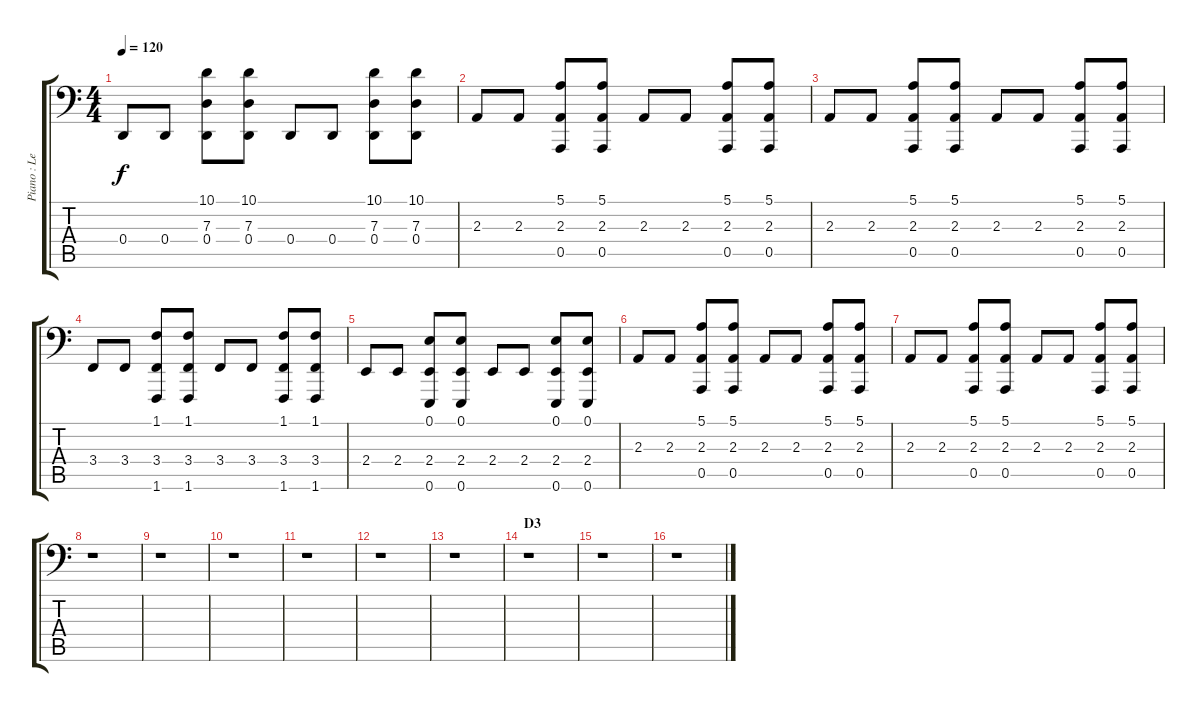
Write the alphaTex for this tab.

\track ("Piano : Left Hand" "Piano : Le") {instrument rockorgan}
\staff {score tabs}
\tuning (E3 B2 G2 D2 A1 E1) {hide}
\ts (4 4)
\tempo 120
\clef f4
\ks c
0.4.8{dy f} 0.4.8 (10.1 7.3 0.4).8 (10.1 7.3 0.4).8 0.4.8 0.4.8 (10.1 7.3 0.4).8 (10.1 7.3 0.4).8 |
2.3.8 2.3.8 (5.1 2.3 0.5).8 (5.1 2.3 0.5).8 2.3.8 2.3.8 (5.1 2.3 0.5).8 (5.1 2.3 0.5).8 |
2.3.8 2.3.8 (5.1 2.3 0.5).8 (5.1 2.3 0.5).8 2.3.8 2.3.8 (5.1 2.3 0.5).8 (5.1 2.3 0.5).8 |
3.4.8 3.4.8 (1.1 3.4 1.6).8 (1.1 3.4 1.6).8 3.4.8 3.4.8 (1.1 3.4 1.6).8 (1.1 3.4 1.6).8 |
2.4.8 2.4.8 (0.1 2.4 0.6).8 (0.1 2.4 0.6).8 2.4.8 2.4.8 (0.1 2.4 0.6).8 (0.1 2.4 0.6).8 |
2.3.8 2.3.8 (5.1 2.3 0.5).8 (5.1 2.3 0.5).8 2.3.8 2.3.8 (5.1 2.3 0.5).8 (5.1 2.3 0.5).8 |
2.3.8 2.3.8 (5.1 2.3 0.5).8 (5.1 2.3 0.5).8 2.3.8 2.3.8 (5.1 2.3 0.5).8 (5.1 2.3 0.5).8 |
r.1 |
r.1 |
r.1 |
r.1 |
r.1 |
r.1 |
\section ("" "D3")
r.1 |
r.1 |
r.1
